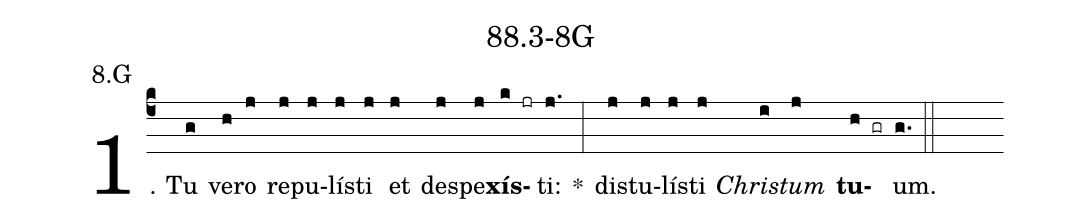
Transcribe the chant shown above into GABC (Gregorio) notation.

name: 88.3-8G;
annotation: 8.G;
%%
(c4)1. Tu(g) ve(h)ro(j) re(j)pu(j)lís(j)ti(j) et(j) de(j)spe(j)<b>xís</b>(k jr)ti:(j.) *(:) dis(j)tu(j)lís(j)ti(j) <i>Chris</i>(i)<i>tum</i>(j) <b>tu</b>(h gr)um.(g.) (::)


%E(j) u(j) o(i) u(j) a(h) e.(g.) (::)
